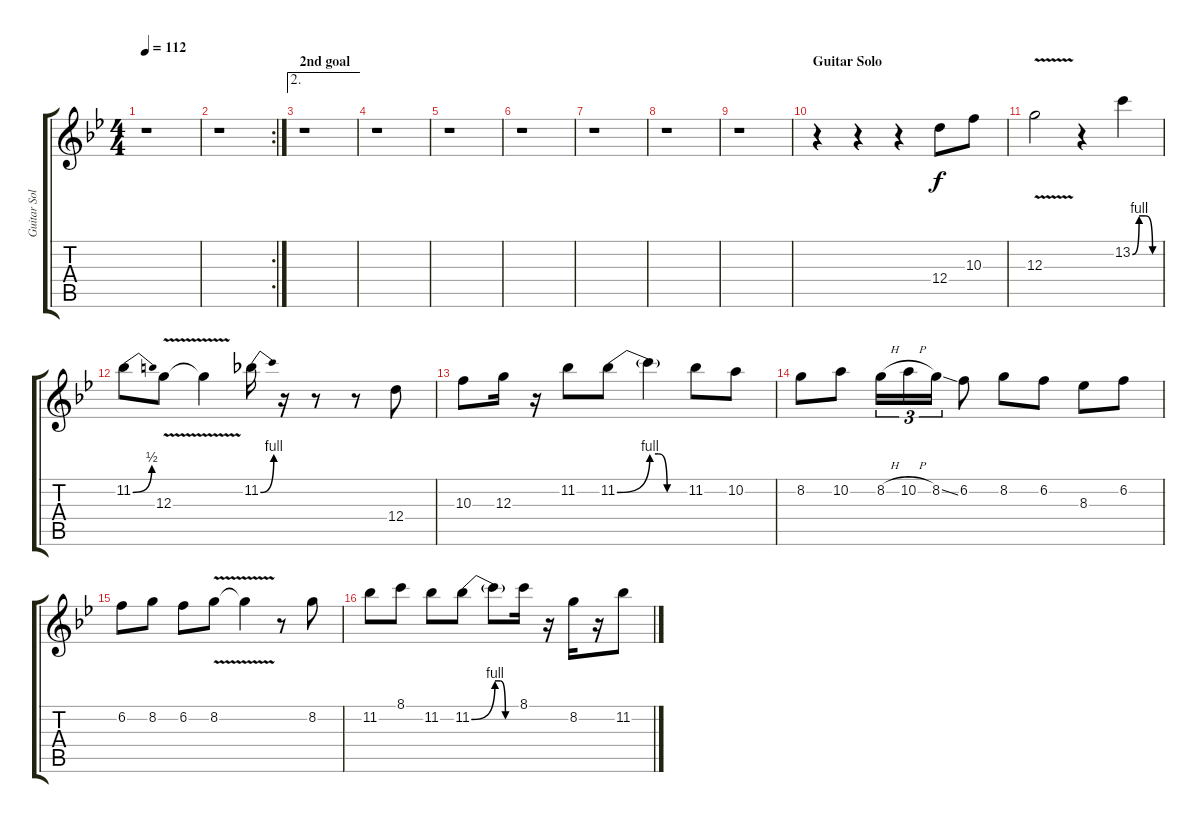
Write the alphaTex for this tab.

\track ("Guitar Solo (Overdub)" "Guitar Sol") {instrument overdrivenguitar}
\staff {score tabs}
\tuning (E4 B3 G3 D3 A2 E2) {hide}
\ts (4 4)
\tempo 112
\clef g2
\ks bb
r.1{dy f} |
\rc 2
r.1 |
\ae 2
\section ("" "2nd goal")
r.1 |
r.1 |
r.1 |
r.1 |
r.1 |
r.1 |
r.1 |
\section ("" "Guitar Solo")
r.4 r.4 r.4 12.4.8 10.3.8 |
12.3{v}.2 r.4 13.2{be (custom 0 0 15 4 30 4 45 0 60 0)}.4 |
11.2{be (bend 0 0 60 2)}.8 12.3{v}.8 12.3{v t}.4 11.2{be (bend 0 0 60 4)}.16 r.16 r.8 r.8 12.4.8 |
10.3.8 12.3.16 r.16 11.2.8 11.2{be (bend 0 0 60 4)}.8 11.2{be (custom 0 4 15 4 30 0 60 0) t}.4 11.2.8 10.2.8 |
8.2.8 10.2.8 8.2{h}.16{tu (3 2)} 10.2{h}.16{tu (3 2)} 8.2{ss}.16{tu (3 2)} 6.2.8 8.2.8 6.2.8 8.3.8 6.2.8 |
6.2.8 8.2.8 6.2.8 8.2{v}.8 8.2{v t}.4 r.8 8.2.8 |
11.2.8 8.1.8 11.2.8 11.2{be (bend 0 0 60 4)}.8 11.2{be (custom 0 4 15 4 30 0 60 0) t}.8 8.1.16 r.16 8.2.16 r.16 11.2.8
